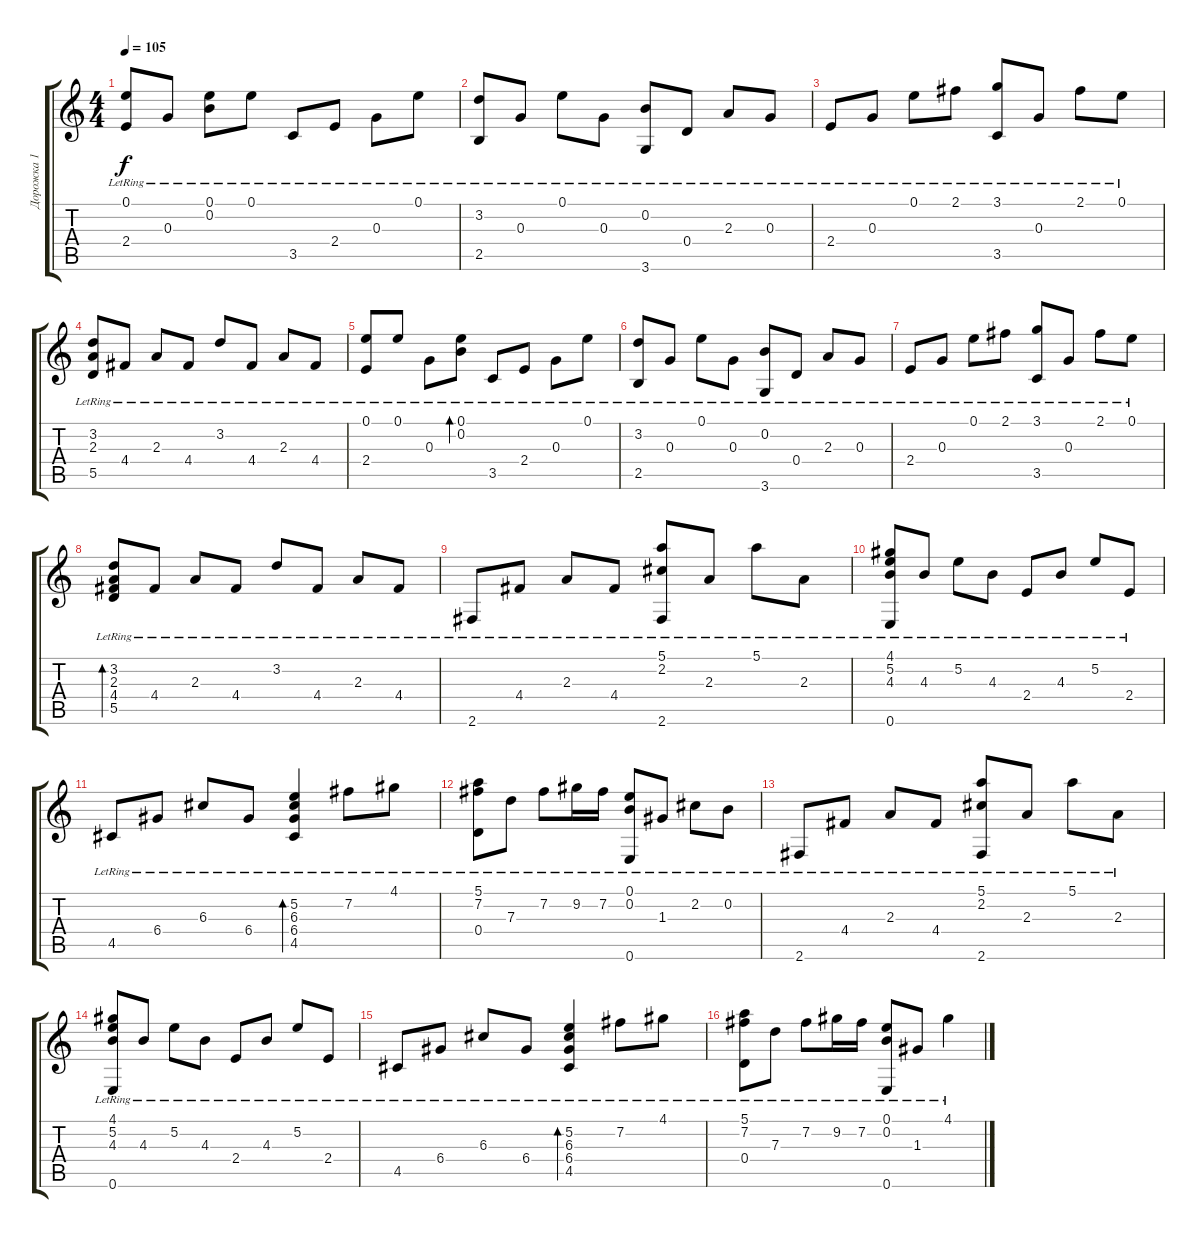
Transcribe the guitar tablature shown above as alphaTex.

\track ("Дорожка 1" "Дорожка 1") {instrument acousticguitarsteel}
\staff {score tabs}
\tuning (E4 B3 G3 D3 A2 E2) {hide}
\ts (4 4)
\tempo 105
\clef g2
\ks c
(0.1{lr} 2.4{lr}).8{dy f} 0.3{lr}.8 (0.1{lr} 0.2{lr}).8 0.1{lr}.8 3.5{lr}.8 2.4{lr}.8 0.3{lr}.8 0.1{lr}.8 |
(3.2{lr} 2.5{lr}).8 0.3{lr}.8 0.1{lr}.8 0.3{lr}.8 (0.2{lr} 3.6{lr}).8 0.4{lr}.8 2.3{lr}.8 0.3{lr}.8 |
2.4{lr}.8 0.3{lr}.8 0.1{lr}.8 2.1{lr}.8 (3.1{lr} 3.5{lr}).8 0.3{lr}.8 2.1{lr}.8 0.1{lr}.8 |
(3.2{lr} 2.3{lr} 5.5{lr}).8 4.4{lr}.8 2.3{lr}.8 4.4{lr}.8 3.2{lr}.8 4.4{lr}.8 2.3{lr}.8 4.4{lr}.8 |
(0.1{lr} 2.4{lr}).8 0.1{lr}.8 0.3{lr}.8 (0.1{lr} 0.2{lr}).8{bd 240} 3.5{lr}.8 2.4{lr}.8 0.3{lr}.8 0.1{lr}.8 |
(3.2{lr} 2.5{lr}).8 0.3{lr}.8 0.1{lr}.8 0.3{lr}.8 (0.2{lr} 3.6{lr}).8 0.4{lr}.8 2.3{lr}.8 0.3{lr}.8 |
2.4{lr}.8 0.3{lr}.8 0.1{lr}.8 2.1{lr}.8 (3.1{lr} 3.5{lr}).8 0.3{lr}.8 2.1{lr}.8 0.1{lr}.8 |
(3.2{lr} 2.3{lr} 4.4{lr} 5.5{lr}).8{bd 240} 4.4{lr}.8 2.3{lr}.8 4.4{lr}.8 3.2{lr}.8 4.4{lr}.8 2.3{lr}.8 4.4{lr}.8 |
2.6{lr}.8 4.4{lr}.8 2.3{lr}.8 4.4{lr}.8 (5.1{lr} 2.2{lr} 2.6{lr}).8 2.3{lr}.8 5.1{lr}.8 2.3{lr}.8 |
(4.1{lr} 5.2{lr} 4.3{lr} 0.6{lr}).8 4.3{lr}.8 5.2{lr}.8 4.3{lr}.8 2.4{lr}.8 4.3{lr}.8 5.2{lr}.8 2.4{lr}.8 |
4.5{lr}.8 6.4{lr}.8 6.3{lr}.8 6.4{lr}.8 (5.2{lr} 6.3{lr} 6.4{lr} 4.5{lr}).4{bd 240} 7.2{lr}.8 4.1{lr}.8 |
(5.1{lr} 7.2{lr} 0.4{lr}).8 7.3{lr}.8 7.2{lr}.8 9.2{lr}.16 7.2{lr}.16 (0.1{lr} 0.2{lr} 0.6{lr}).8 1.3{lr}.8 2.2{lr}.8 0.2{lr}.8 |
2.6{lr}.8 4.4{lr}.8 2.3{lr}.8 4.4{lr}.8 (5.1{lr} 2.2{lr} 2.6{lr}).8 2.3{lr}.8 5.1{lr}.8 2.3{lr}.8 |
(4.1{lr} 5.2{lr} 4.3{lr} 0.6{lr}).8 4.3{lr}.8 5.2{lr}.8 4.3{lr}.8 2.4{lr}.8 4.3{lr}.8 5.2{lr}.8 2.4{lr}.8 |
4.5{lr}.8 6.4{lr}.8 6.3{lr}.8 6.4{lr}.8 (5.2{lr} 6.3{lr} 6.4{lr} 4.5{lr}).4{bd 240} 7.2{lr}.8 4.1{lr}.8 |
(5.1{lr} 7.2{lr} 0.4{lr}).8 7.3{lr}.8 7.2{lr}.8 9.2{lr}.16 7.2{lr}.16 (0.1{lr} 0.2{lr} 0.6{lr}).8 1.3{lr}.8 4.1{lr}.4
